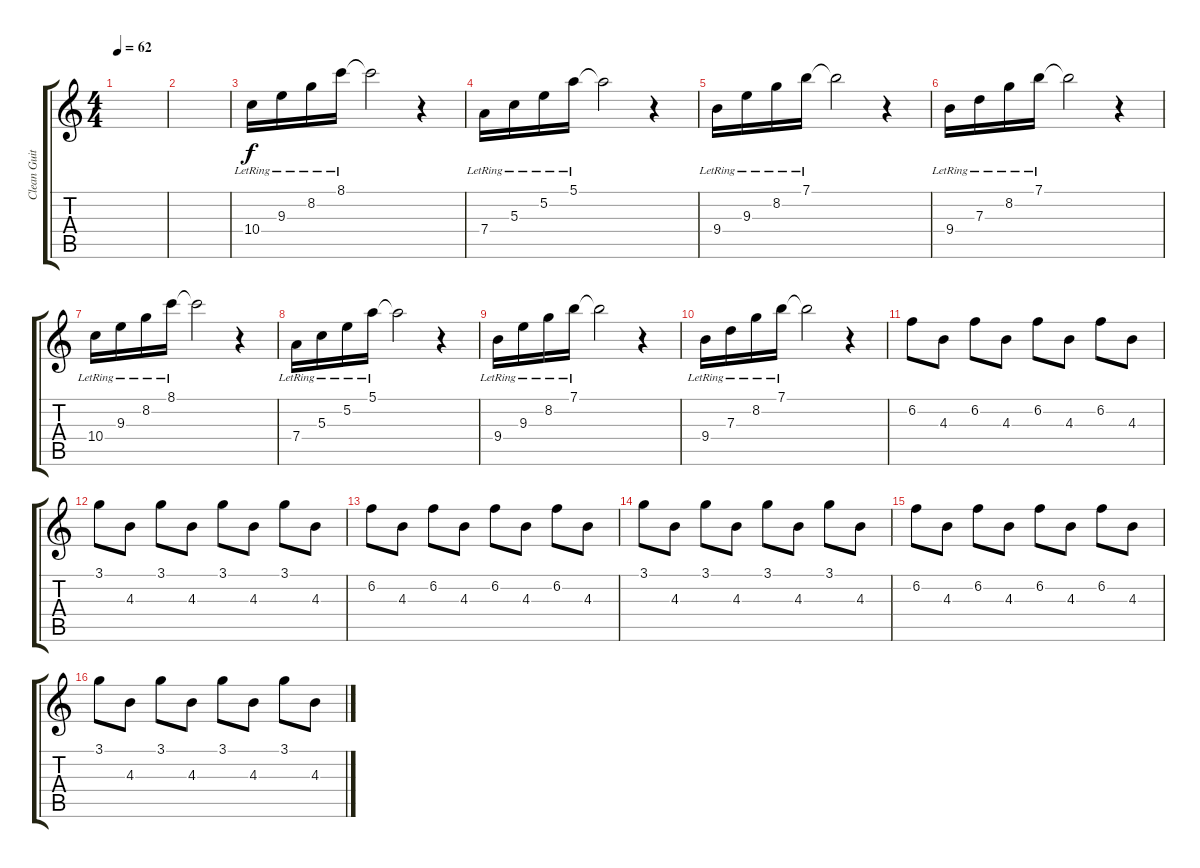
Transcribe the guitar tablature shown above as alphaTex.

\track ("Clean Guitar 2 [Dave]" "Clean Guit") {instrument electricguitarjazz}
\staff {score tabs}
\tuning (E4 B3 G3 D3 A2 E2) {hide}
\ts (4 4)
\tempo 62
\clef g2
\ks c
|
|
10.4{lr}.16 9.3{lr}.16 8.2{lr}.16 8.1{lr}.16 8.1{t}.2 r.4 |
7.4{lr}.16 5.3{lr}.16 5.2{lr}.16 5.1{lr}.16 5.1{t}.2 r.4 |
9.4{lr}.16 9.3{lr}.16 8.2{lr}.16 7.1{lr}.16 7.1{t}.2 r.4 |
9.4{lr}.16 7.3{lr}.16 8.2{lr}.16 7.1{lr}.16 7.1{t}.2 r.4 |
10.4{lr}.16 9.3{lr}.16 8.2{lr}.16 8.1{lr}.16 8.1{t}.2 r.4 |
7.4{lr}.16 5.3{lr}.16 5.2{lr}.16 5.1{lr}.16 5.1{t}.2 r.4 |
9.4{lr}.16 9.3{lr}.16 8.2{lr}.16 7.1{lr}.16 7.1{t}.2 r.4 |
9.4{lr}.16 7.3{lr}.16 8.2{lr}.16 7.1{lr}.16 7.1{t}.2 r.4 |
6.2.8 4.3.8 6.2.8 4.3.8 6.2.8 4.3.8 6.2.8 4.3.8 |
3.1.8 4.3.8 3.1.8 4.3.8 3.1.8 4.3.8 3.1.8 4.3.8 |
6.2.8 4.3.8 6.2.8 4.3.8 6.2.8 4.3.8 6.2.8 4.3.8 |
3.1.8 4.3.8 3.1.8 4.3.8 3.1.8 4.3.8 3.1.8 4.3.8 |
6.2.8 4.3.8 6.2.8 4.3.8 6.2.8 4.3.8 6.2.8 4.3.8 |
3.1.8 4.3.8 3.1.8 4.3.8 3.1.8 4.3.8 3.1.8 4.3.8
